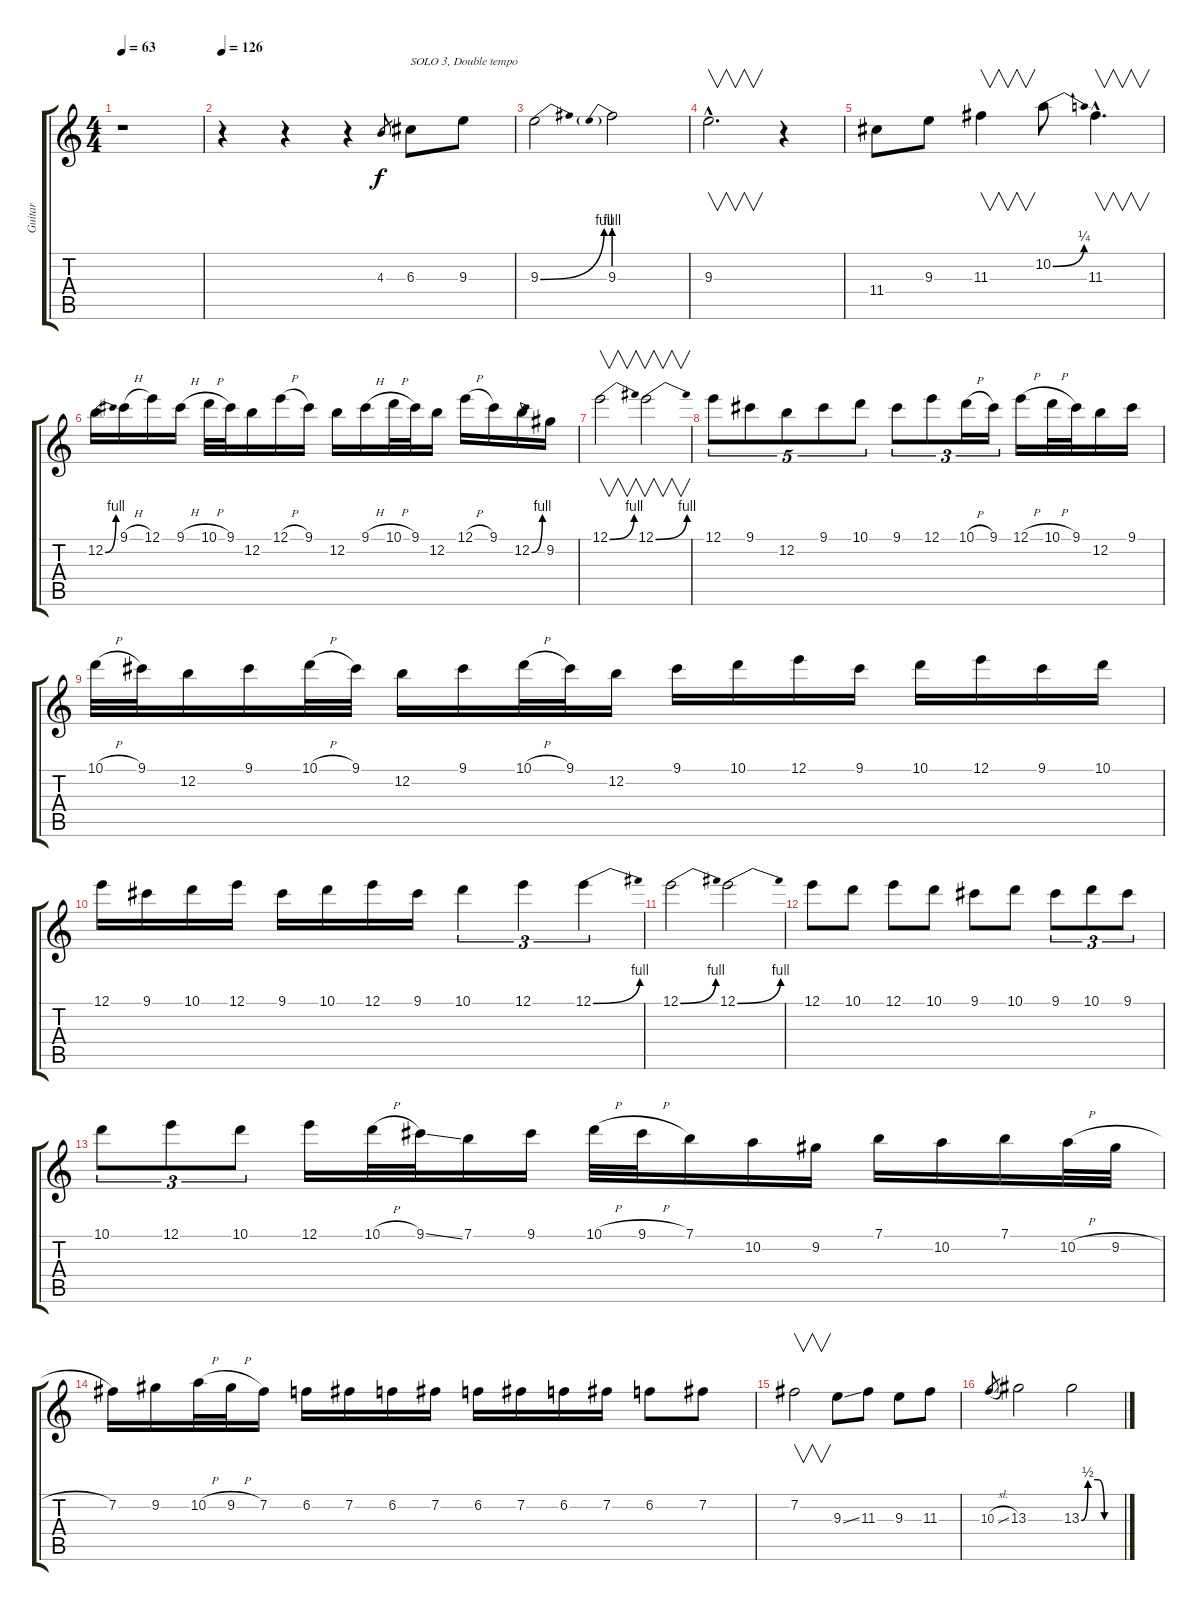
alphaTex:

\track ("Guitar" "Guitar") {instrument distortionguitar}
\staff {score tabs}
\tuning (E4 B3 G3 D3 A2 E2) {hide}
\ts (4 4)
\tempo 63
\clef g2
\ks c
r.1{dy f} |
\tempo 126
r.4 r.4 r.4 4.3.8{gr} 6.3.8{txt "SOLO 3, Double tempo"} 9.3.8 |
9.3{be (bend 0 0 60 4)}.2 9.3{be (prebend 0 4 60 4)}.2 |
9.3{hac}.2{v d} r.4 |
11.4.8 9.3.8 11.3.4{v} 10.2{be (bend 0 0 60 1)}.8 11.3{hac}.4{v d} |
12.2{be (bend 0 0 60 4)}.16 9.1{h}.16 12.1.16 9.1{h}.16 10.1{h}.32 9.1.32 12.2.16 12.1{h}.16 9.1.16 12.2.16 9.1{h}.16 10.1{h}.32 9.1.32 12.2.16 12.1{h}.16 9.1.16 12.2{be (bend 0 0 60 4)}.16 9.2.16 |
12.1{be (bend 0 0 60 4)}.2{v} 12.1{be (bend 0 0 60 4)}.2{v} |
12.1.8{tu (5 4)} 9.1.8{tu (5 4)} 12.2.8{tu (5 4)} 9.1.8{tu (5 4)} 10.1.8{tu (5 4)} 9.1.8{tu (3 2)} 12.1.8{tu (3 2)} 10.1{h}.16{tu (3 2)} 9.1.16{tu (3 2)} 12.1{h}.16 10.1{h}.32 9.1.32 12.2.16 9.1.16 |
10.1{h}.32 9.1.32 12.2.16 9.1.16 10.1{h}.32 9.1.32 12.2.16 9.1.16 10.1{h}.32 9.1.32 12.2.16 9.1.16 10.1.16 12.1.16 9.1.16 10.1.16 12.1.16 9.1.16 10.1.16 |
12.1.16 9.1.16 10.1.16 12.1.16 9.1.16 10.1.16 12.1.16 9.1.16 10.1.4{tu (3 2)} 12.1.4{tu (3 2)} 12.1{be (bend 0 0 60 4)}.4{tu (3 2)} |
12.1{be (bend 0 0 60 4)}.2 12.1{be (bend 0 0 60 4)}.2 |
12.1.8 10.1.8 12.1.8 10.1.8 9.1.8 10.1.8 9.1.8{tu (3 2)} 10.1.8{tu (3 2)} 9.1.8{tu (3 2)} |
10.1.8{tu (3 2)} 12.1.8{tu (3 2)} 10.1.8{tu (3 2)} 12.1.16 10.1{h}.32 9.1{ss}.32 7.1.16 9.1.16 10.1{h}.32 9.1{h}.32 7.1.16 10.2.16 9.2.16 7.1.16 10.2.16 7.1.16 10.2{h}.32 9.2{h}.32 |
7.2.16 9.2.16 10.2{h}.32 9.2{h}.32 7.2.16 6.2.16 7.2.16 6.2.16 7.2.16 6.2.16 7.2.16 6.2.16 7.2.16 6.2.8 7.2.8 |
7.2.2{v} 9.3{ss}.8 11.3.8 9.3.8 11.3.8 |
10.3{sl}.8{gr} 13.3.2 13.3{be (custom 0 0 10 2 25 2 35 0 60 0)}.2
